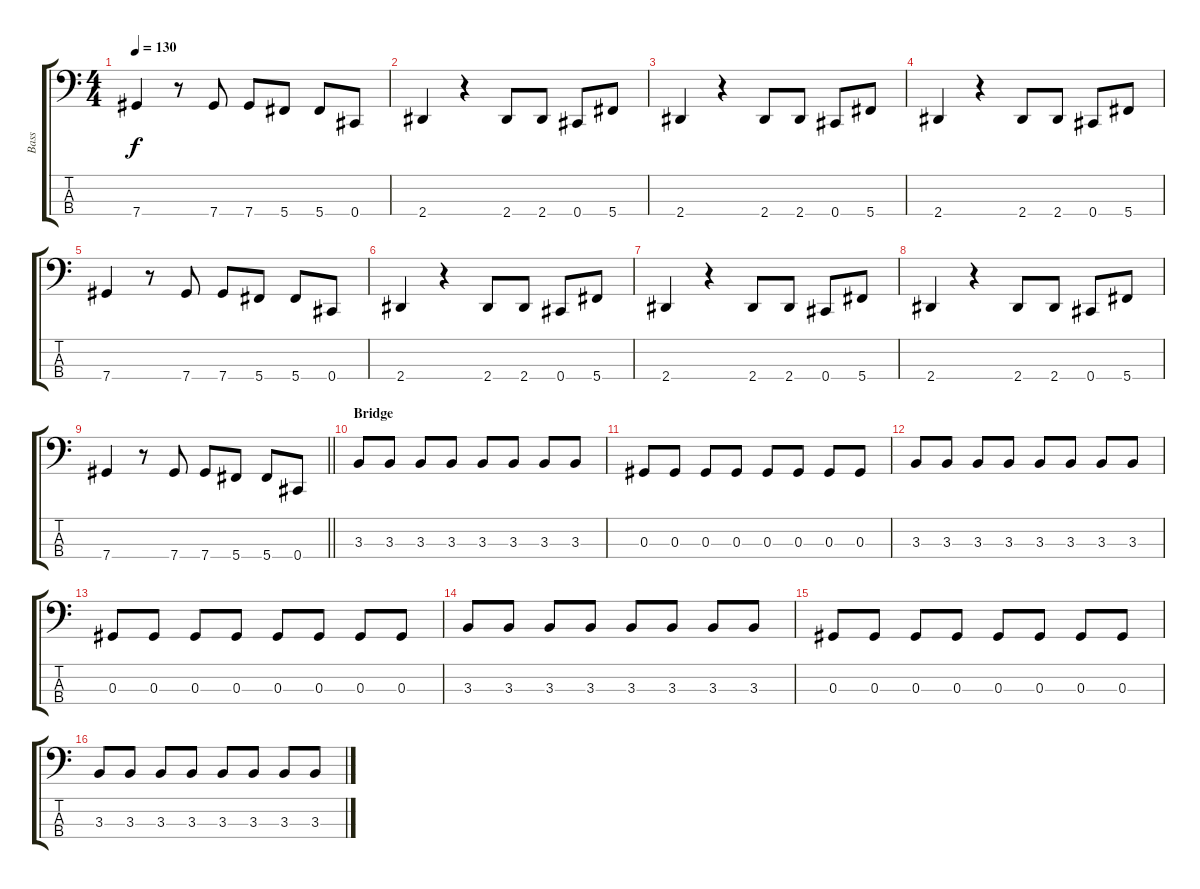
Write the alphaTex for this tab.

\track ("Bass" "Bass") {instrument electricbassfinger}
\staff {score tabs}
\tuning (Gb2 Db2 Ab1 Db1) {hide}
\ts (4 4)
\tempo 130
\clef f4
\ks c
7.4.4{dy f} r.8 7.4.8 7.4.8 5.4.8 5.4.8 0.4.8 |
2.4.4 r.4 2.4.8 2.4.8 0.4.8 5.4.8 |
2.4.4 r.4 2.4.8 2.4.8 0.4.8 5.4.8 |
2.4.4 r.4 2.4.8 2.4.8 0.4.8 5.4.8 |
7.4.4 r.8 7.4.8 7.4.8 5.4.8 5.4.8 0.4.8 |
2.4.4 r.4 2.4.8 2.4.8 0.4.8 5.4.8 |
2.4.4 r.4 2.4.8 2.4.8 0.4.8 5.4.8 |
2.4.4 r.4 2.4.8 2.4.8 0.4.8 5.4.8 |
\barLineRight lightlight
7.4.4 r.8 7.4.8 7.4.8 5.4.8 5.4.8 0.4.8 |
\section ("" "Bridge")
3.3.8 3.3.8 3.3.8 3.3.8 3.3.8 3.3.8 3.3.8 3.3.8 |
0.3.8 0.3.8 0.3.8 0.3.8 0.3.8 0.3.8 0.3.8 0.3.8 |
3.3.8 3.3.8 3.3.8 3.3.8 3.3.8 3.3.8 3.3.8 3.3.8 |
0.3.8 0.3.8 0.3.8 0.3.8 0.3.8 0.3.8 0.3.8 0.3.8 |
3.3.8 3.3.8 3.3.8 3.3.8 3.3.8 3.3.8 3.3.8 3.3.8 |
0.3.8 0.3.8 0.3.8 0.3.8 0.3.8 0.3.8 0.3.8 0.3.8 |
3.3.8 3.3.8 3.3.8 3.3.8 3.3.8 3.3.8 3.3.8 3.3.8
